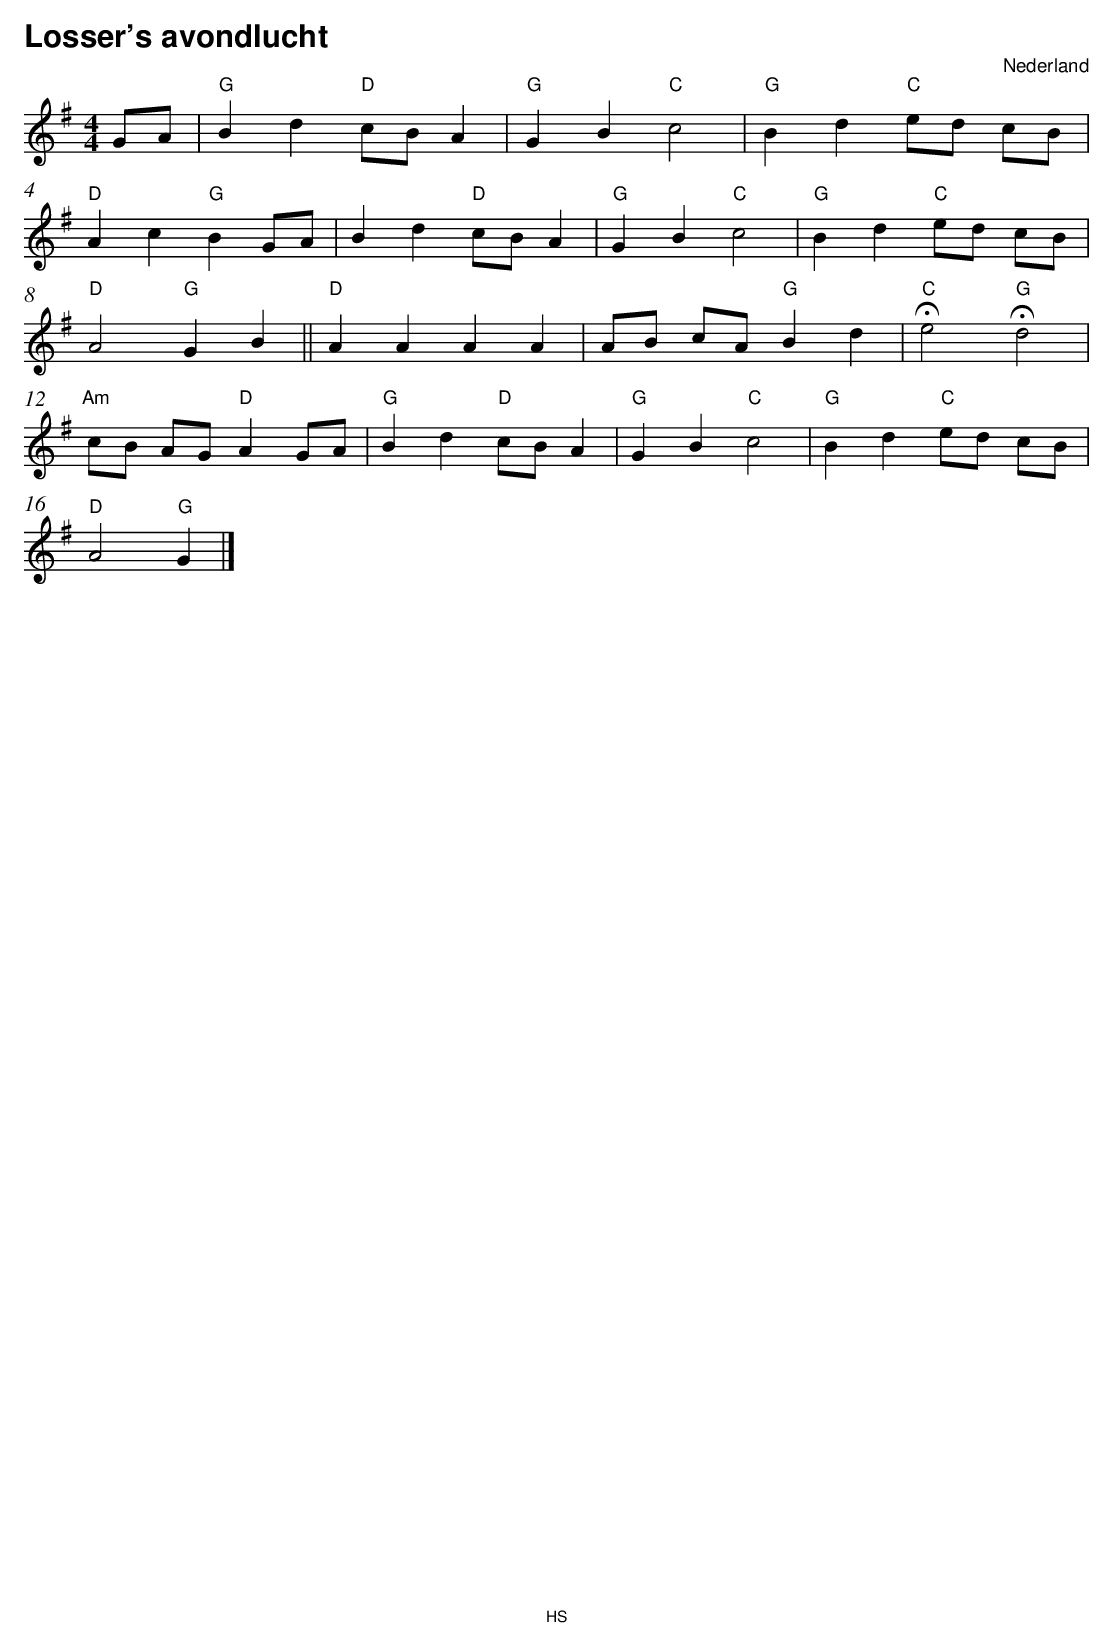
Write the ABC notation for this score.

X:1
T:Losser's avondlucht
O:Nederland
M:4/4
L:1/8
Q:1/4=120
K:G
V:1
GA |"G" B2 d2 "D" cB A2 |"G" G2 B2 "C" c4 |"G" B2 d2 "C" ed cB |
"D" A2 c2 "G" B2 GA |B2 d2 "D" cB A2 |"G" G2 B2 "C" c4 |"G" B2 d2 "C" ed cB |
"D" A4 "G" G2 B2 ||"D" A2 A2 A2 A2 |AB cA "G" B2 d2 |"C" He4 "G" Hd4 |
"Am" cB AG "D" A2 GA |"G" B2 d2 "D" cB A2 |"G" G2 B2 "C" c4 |"G" B2 d2 "C" ed cB |
"D" A4 "G" G2 |]
